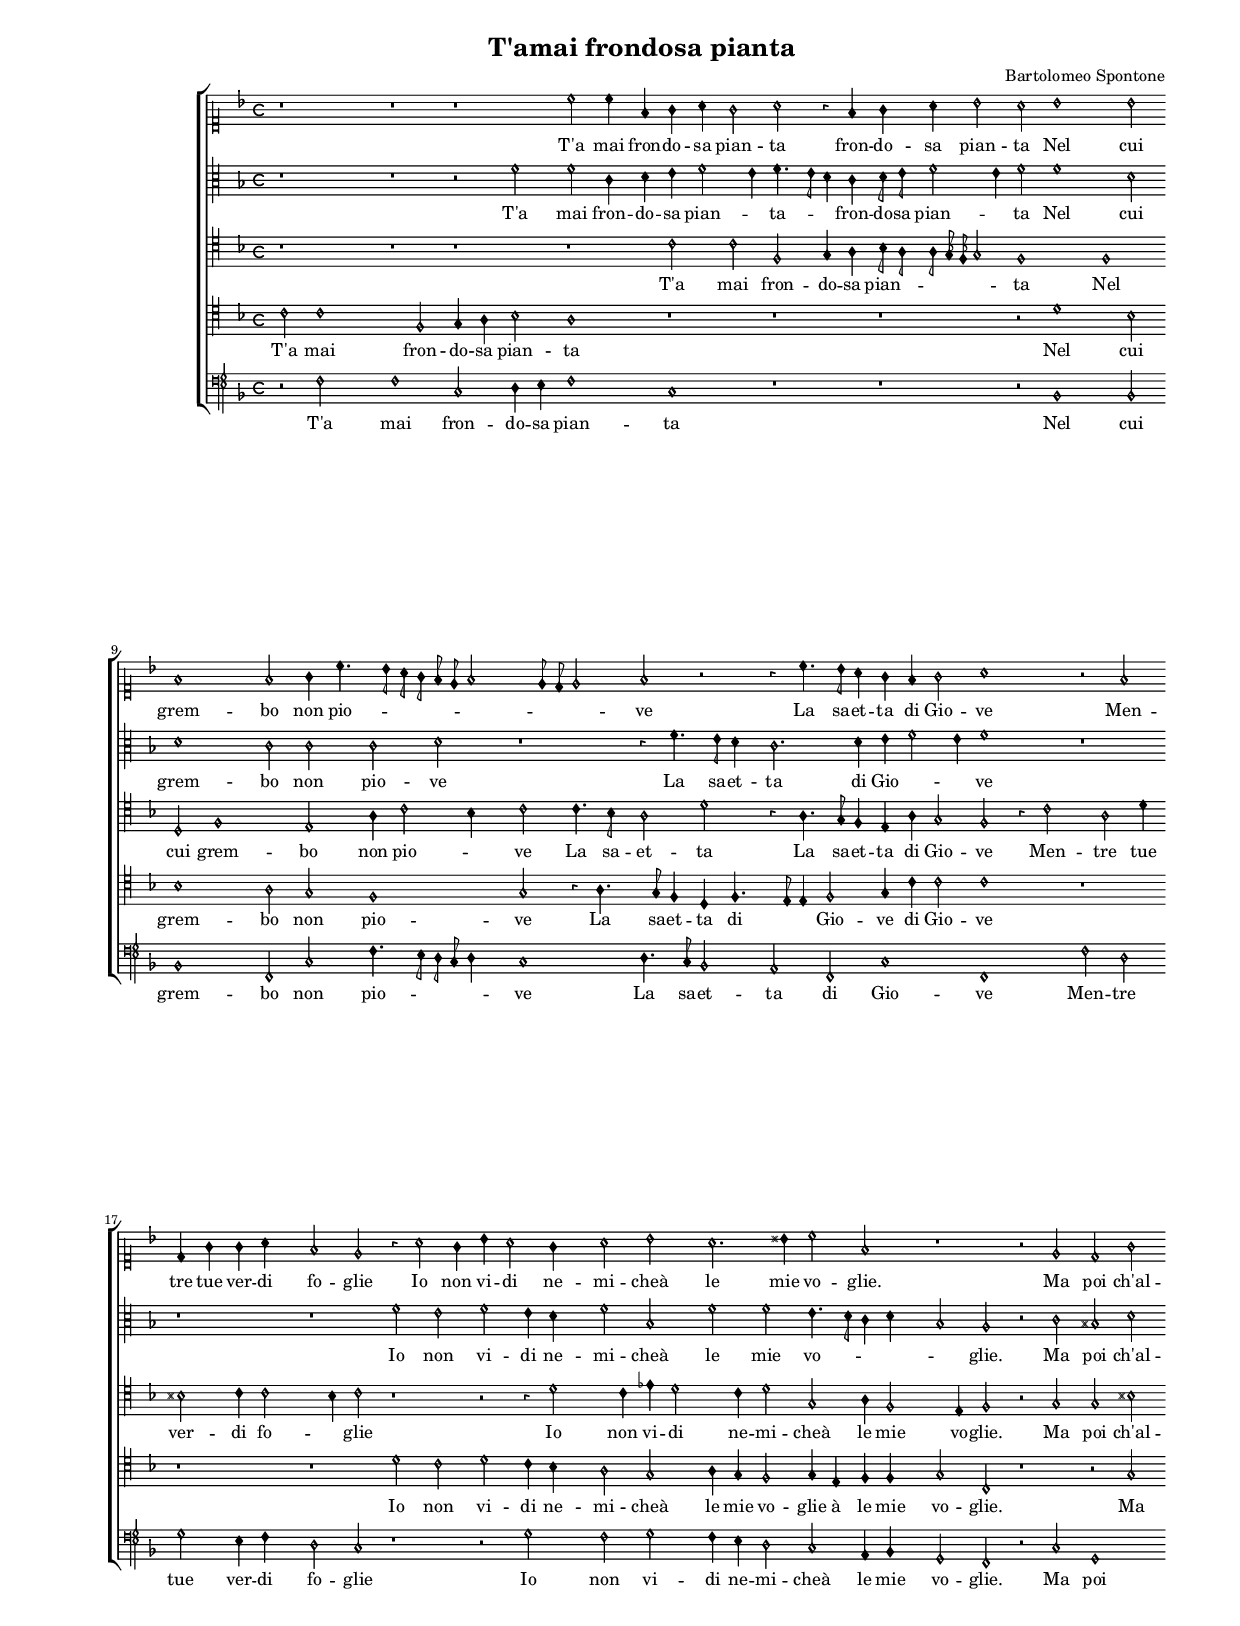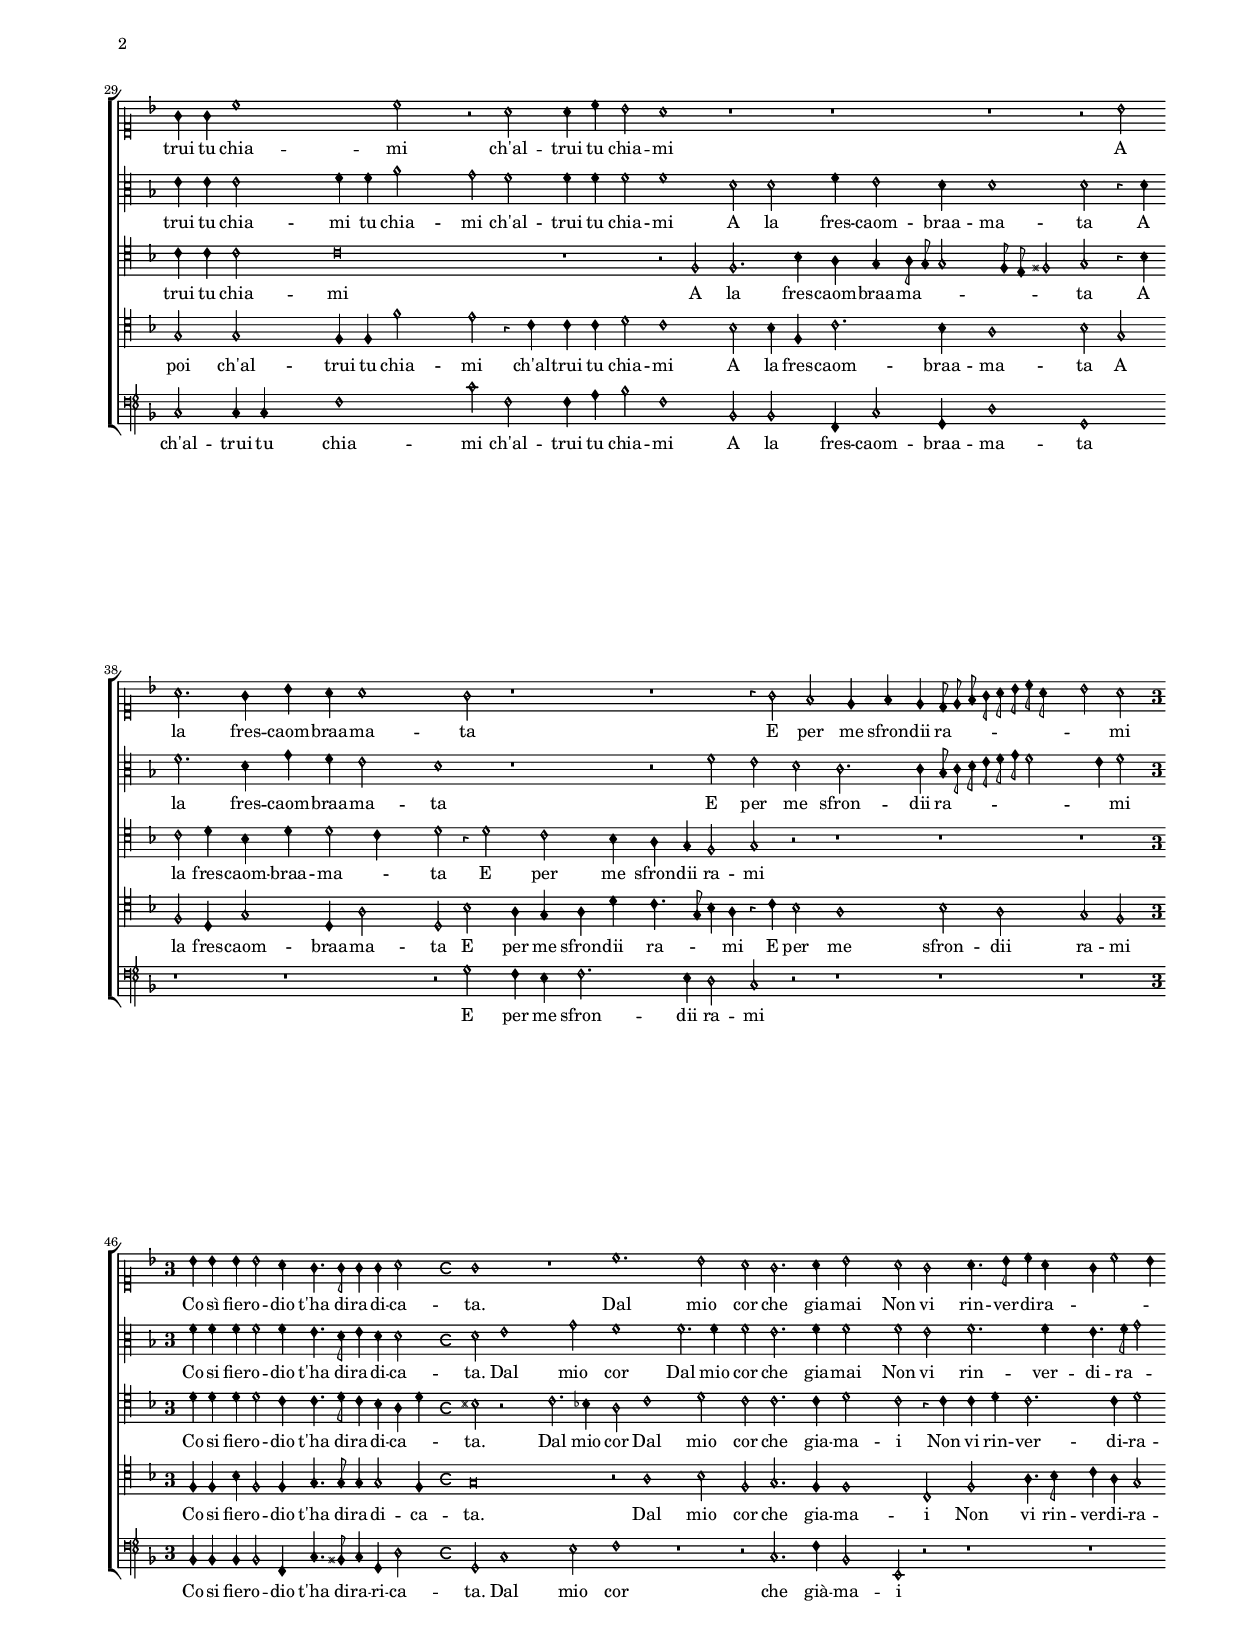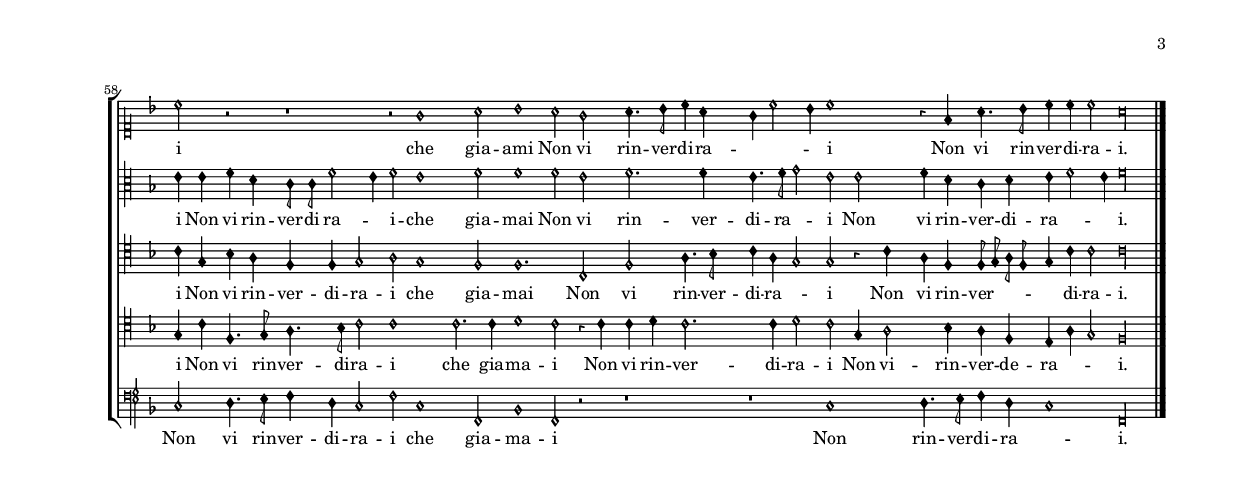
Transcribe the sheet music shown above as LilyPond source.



\version "2.12.0"





#(set-default-paper-size "a4")




\paper {
 top-system-spacing #'basic-distance = #10
  system-system-spacing #'basic-distance = #35
  last-bottom-spacing #'basic-distance = #10


  line-width    = 177.348\mm

  left-margin   = 19.9965\mm

  top-margin    = 12.656\mm

  bottom-margin = 12.656\mm

  %%indent = 0 \mm 

  %%set to ##t if your score is less than one page:
 
  ragged-last-bottom = ##t
 
  ragged-bottom = ##f
  %% system-separator-markup = \slashSeparator 
  
}




\header {

    title = "T'amai frondosa pianta"

    composer = "Bartolomeo Spontone"
    
}





AvoiceAA = \relative c'{

\set Score.defaultBarType = "empty"
\override Staff.TimeSignature #'style = #'neomensural
\override Staff.Accidental #'glyph-name-alist = #alteration-mensural-glyph-name-alist
\override Stem #'flag-style = #'mensural
\override Stem #'thickness = #1.0
   \override Voice.NoteHead #'style = #'petrucci
\override Voice.Rest #'style = #'neomensural
\override Score.SpacingSpanner #'spacing-increment = #1.0 % tight spacing     
%% esto se usa para omitir el corchete   override Score.SystemStartBracket #'transparent = ##t
       \clef "petrucci-c1"
   
 
    \key f \major 
    
 
    \time 4/4
\autoBeamOff

\cadenzaOn
 
    r1 s2 
\cadenzaOff
   | % 
     r1 | % 2 
     r1 | % 3
    c'2 c4 f,      | % 4

    g a g2      | % 5
 
   a r4 f      | % 6
 
   g a bes2         | % 7

\set Score.currentBarNumber = #8
\cadenzaOn
    a bes1  
 \cadenzaOff
     | % 8
 
   s2 bes      | % 9
 
\cadenzaOn
   f1  s2 
  \cadenzaOff
      | % 10
 
 \cadenzaOn
  f2 g4 c4. 
   \cadenzaOff
    | % 11
 
\cadenzaOn
   s8 bes a g f e f2 
    \cadenzaOff
     | % 12

\cadenzaOn
    s4 e8 d e2  s8 
  \cadenzaOff
        | % 13

\set Score.currentBarNumber = #14
\cadenzaOn
    f2 r  s8 
   \cadenzaOff
   | % 14
 
   r4 c'4. bes8 a4      | % 15
 
   g f g2      | % 16
 
\cadenzaOn
   a1  s4 
   \cadenzaOff
   | % 17

    r2 f      | % 18
 
\cadenzaOn
   d4 g g a s4 
   \cadenzaOff
         | % 19
 
\set Score.currentBarNumber = #20
   f2 e      | % 20
 
   r4 a2 g4      | % 21
 
\cadenzaOn
   bes a2 g4  s4 
   \cadenzaOff
   | % 22
 
\cadenzaOn
   a2 bes  s4 
    \cadenzaOff
   | % 23
 
   a2. bis4      | % 24

\cadenzaOn
    c2 f,  s4 
 \cadenzaOff
         | % 25

\set Score.currentBarNumber = #26
    r1  | % 
 
   r2 e      | % 27
  
  d g      | % 28

\cadenzaOn
    g4 g c1  
   \cadenzaOff
    | % 29
 
 \cadenzaOn
   s2 c  s1  
   \cadenzaOff
      | % 30
 
   r2 a         | % 31
 
\set Score.currentBarNumber = #32
   a4 c bes2      | % 32
 
   a1      | % 33
  
  r1  | % 
 
\cadenzaOn
  r1 s4 
 \cadenzaOff
  | % 35 
  r1 | % 36 
  r2 bes         | % 37
 
\set Score.currentBarNumber = #38
\cadenzaOn
   a2. g4  s4 
 \cadenzaOff
     | % 38
 
\cadenzaOn
   bes a a1  
   \cadenzaOff
   | % 39

\cadenzaOn
    s2 g  s4 
     \cadenzaOff
   | % 40
  
\cadenzaOn
  r1  s4 
  \cadenzaOff
   | % 
 
  r1 | % 42
\cadenzaOn
   r4 g2 f2  
   \cadenzaOff
       | % 43
 
\set Score.currentBarNumber = #44
   s4 e f e      | % 44
 
\cadenzaOn
   d8 e f g a bes c a  s4 
  \cadenzaOff
    | % 45
 
   bes2 a      | % 46
 
\override Staff.TimeSignature #'style = #'single-digit
  \time 3/2
  bes4 bes bes bes2 a4    | % 47

  g4. g8 g4 g a2     | % 48
 
  % Revert to default style:
  \revert Staff.TimeSignature #'style
\override Staff.TimeSignature #'style = #'neomensural
\time 4/4
  \cadenzaOn
  g1  s1     
   \cadenzaOff
     | % 49

\set Score.currentBarNumber = #50
    r1  | % 

\cadenzaOn
    c1.  
  \cadenzaOff
     | % 51
 
   s2 bes      | % 52
 
\cadenzaOn
   a g2.  
  \cadenzaOff
     | % 53
 
\cadenzaOn
   s4 a bes2   s2 
  \cadenzaOff
     | % 54
 
   a g      | % 55
 
\cadenzaOn
   a4. bes8 c4 a s4 
  \cadenzaOff
         | % 56
  
\set Score.currentBarNumber = #57
  g c2 bes4      | % 57
  
  c2 r      | % 58
 
   r1  | %
\cadenzaOn
 
    r2 g1  
   \cadenzaOff
   | % 60

    s2 a      | % 61
 
\cadenzaOn
   bes1  s2 
     \cadenzaOff
   | % 62

    a2 g         | % 63
 
\set Score.currentBarNumber = #64
\cadenzaOn
   a4. bes8 c4 a   s4 
     \cadenzaOff
  | % 64
 
   g c2 bes4      | % 65
 
\cadenzaOn
   c1  s4 
     \cadenzaOff
    | % 66
 
   r4 f, a4. bes8      | % 67
 
   c4 c c2     | % 68
 
   a\longa  \bar "|." 
\override Staff.BarLine #'transparent = ##f

}% end of last bar in partorvoice

 





AvoiceBA = \relative c{

   \override Staff.TimeSignature #'style = #'neomensural
\override Staff.Accidental #'glyph-name-alist = #alteration-mensural-glyph-name-alist
\override Stem #'flag-style = #'mensural
\override Stem #'thickness = #1.0
   \override Voice.NoteHead #'style = #'petrucci
\override Voice.Rest #'style = #'neomensural  
\override Score.SpacingSpanner #'spacing-increment = #1.0 % tight spacing     
  \clef "petrucci-c3"
 
    \key f \major 
    

    \time 4/4 
\autoBeamOff


\cadenzaOn
    r1 s2 
\cadenzaOff
   | % 
    r1 | % 2

    r2 f'      | % 3
 
   f c4 d      | % 4
  
  e f2 e4      | % 5
 
   f4. e8 d4 c      | % 6
 
   d8 e f2 e4      | % 7
  
\cadenzaOn
  f2 f1  
  \cadenzaOff
    | % 8
  
  s2 d      | % 9
  
\cadenzaOn
  d1   s2 
   \cadenzaOff
    | % 10
  
\cadenzaOn
  c2 c   s8 
   \cadenzaOff
   | % 11
 
\cadenzaOn
   c2 d  s4 
   \cadenzaOff
   | % 12
 
\cadenzaOn
   r1  s8 
  \cadenzaOff
  | %
\cadenzaOn
 
    r4 f4. e8 d4  s8 
   \cadenzaOff
    | % 14
 
   c2. d4      | % 15
 
   e f2 e4      | % 16

\cadenzaOn
    f1   s4 
  \cadenzaOff
   | % 17
 
   r1  | % 
\cadenzaOn
   r1 s4 
  \cadenzaOff
   | % 19 
   r1 | % 20
    f2 e      | % 21
  
\cadenzaOn
  f e4 d  s4 
   \cadenzaOff
    | % 22
 
\cadenzaOn
   f2 bes, s4  
     \cadenzaOff
  | % 23
 
   f'2 f      | % 24
 
\cadenzaOn
   e4. d8 c4 d   s4 
   \cadenzaOff
   | % 25
 
   bes2 a      | % 26
 
   r c      | % 27

    bis d      | % 28
 
\cadenzaOn
   e4 e e2  s2 
   \cadenzaOff
   | % 29
 
 \cadenzaOn
   f4 f a2  s1  
    \cadenzaOff
     | % 30
 
   g2 f      | % 31
 
   f4 f f2      | % 32
 
   f1      | % 33
 
   d2 d      | % 34
 
\cadenzaOn
   f4 e2 d4   s4 
   \cadenzaOff
    | % 35
 
   d1      | % 36
  
  d2 r4 d      | % 37
 
\cadenzaOn
   f2. d4  s4 
   \cadenzaOff
   | % 38
  
\cadenzaOn
  g f e2  s2 
    \cadenzaOff
    | % 39
 
\cadenzaOn
   d1   s4 
   \cadenzaOff
    | % 40
 
\cadenzaOn
   r1 s4 
  \cadenzaOff
   | % 
 
   r2 f      | % 42
 
\cadenzaOn
   e d  s4 
     \cadenzaOff
  | % 43
 
   c2. c4      | % 44
 
\cadenzaOn
   bes8 c d e f g f2   
   \cadenzaOff
   | % 45

    s4 e f2      | % 46
 
\override Staff.TimeSignature #'style = #'single-digit
  \time 3/2
 f4 f f f2 f4     | % 47

 e4. d8 e4 d d2      | % 48
 
  % Revert to default style:
  \revert Staff.TimeSignature #'style
\override Staff.TimeSignature #'style = #'neomensural
\time 4/4
\cadenzaOn
d2 e1 s2  
  \cadenzaOff
      | % 49
 
   s2 g      | % 50
 
\cadenzaOn
   f1   s2 
  \cadenzaOff
   | % 51
 
   f2. f4      | % 52
 
\cadenzaOn
   f2 e2. 
     \cadenzaOff
   | % 53
 
\cadenzaOn
   s4 f f2  s2 
   \cadenzaOff
   | % 54
 
   f e      | % 55
 
\cadenzaOn
   f2. f4  s4 
   \cadenzaOff
     | % 56
 
   e4. f8 g2      | % 57
 
   e4 e f d      | % 58
 
   c8 c f2 e4      | % 59

\cadenzaOn
    f2 e1  
    \cadenzaOff
    | % 60
  
  s2 f      | % 61
 
\cadenzaOn
   f1  s2 
     \cadenzaOff
    | % 62
 
   f2 e      | % 63
 
\cadenzaOn
   f2. f4  s4 
   \cadenzaOff
     | % 64
 
   e4. f8 g2      | % 65
 
\cadenzaOn
   e e  s4 
   \cadenzaOff
     | % 66
 
   f4 d c d      | % 67
 
   e f2 e4    | % 68

    f\longa  \bar "|." 
\override Staff.BarLine #'transparent = ##f
}% end of last bar in partorvoice

 






AvoiceCA = \relative c{

 \override Staff.TimeSignature #'style = #'neomensural
\override Staff.Accidental #'glyph-name-alist = #alteration-mensural-glyph-name-alist
\override Stem #'flag-style = #'mensural
\override Stem #'thickness = #1.0
   \override Voice.NoteHead #'style = #'petrucci
\override Voice.Rest #'style = #'neomensural
\override Score.SpacingSpanner #'spacing-increment = #1.0 % tight spacing     
    \clef "petrucci-c4"
 
    \key f \major 
    

    \time 4/4 

\autoBeamOff

\cadenzaOn
    r1 s2 
\cadenzaOff
   | % 
 
    r1 | % 2 
    r1 | % 3 
    r1 | % 4
   c'2 c      | % 5
 
   f, g4 a      | % 6
 
   bes8 a a g16 f g2      | % 7
 
\cadenzaOn
   f1   s2  
 \cadenzaOff
  | % 8
 
   f1      | % 9
 
\cadenzaOn
   d2 f1 
   \cadenzaOff
     | % 10
  
\cadenzaOn
  s2 e  s8 
    \cadenzaOff
   | % 11
 
\cadenzaOn
   a4 c2 bes4  s4 
     \cadenzaOff
    | % 12
 
\cadenzaOn
   c2 c4. bes8  s8 
     \cadenzaOff
    | % 13
 
\cadenzaOn
   a2 d  s8 
   \cadenzaOff
     | % 14
 
   r4 a4. g8 f4      | % 15
 
   e a g2      | % 16
 
\cadenzaOn
   f r4 c'2  
   \cadenzaOff
    | % 17
  
  s4 a2 d4      | % 18
 
\cadenzaOn
   bis2 c4 c2  
   \cadenzaOff
    | % 19
 
   s4  bis c2      | % 20
 
   r1  | % 

\cadenzaOn
    r2 r4 d2 
    \cadenzaOff
    | % 22
 
\cadenzaOn
   s4 c ees d2  
   \cadenzaOff
     | % 23
 
   s4 c d2      | % 24
 
\cadenzaOn
   g, a4 f2  
    \cadenzaOff
    | % 25
 
   s4 e f2      | % 26
 
   r g      | % 27
 
   g bis      | % 28
 
\cadenzaOn
   c4 c c2 s2 
    \cadenzaOff
     | % 29

\cadenzaOn
    c\breve  
    \cadenzaOff
       | % 30
 
   s1      | % 31
 
   r1  | % 

    r2 f,      | % 33
 
   f2. bes4      | % 34
 
\cadenzaOn
   a g a8 g g2  
    \cadenzaOff
    | % 35
 
   s4 f8 e fis2      | % 36
 
   g r4 bes      | % 37
 
\cadenzaOn
   c2 d4 bes  s4 
    \cadenzaOff
    | % 38
 
\cadenzaOn
   d d2 c4  s2 
     \cadenzaOff
    | % 39
  
\cadenzaOn
  d2 r4 d2  
    \cadenzaOff
    | % 40

\cadenzaOn
    s4 c2 bes4  s4 
     \cadenzaOff
    | % 41
 
   a g f2      | % 42
 
\cadenzaOn
   g r  s4 
     \cadenzaOff
   | % 43
  
  r1  | % 

\cadenzaOn
  r1 s4 
  \cadenzaOff
   | % 45 
  r1 | % 46
\override Staff.TimeSignature #'style = #'single-digit
  \time 3/2
 d'4 d d d2 c4    | % 47
 
 c4. d8 c4 bes a d      | % 48
 
  % Revert to default style:
  \revert Staff.TimeSignature #'style
\override Staff.TimeSignature #'style = #'neomensural
\time 4/4
   \cadenzaOn
   bis2 r  s1  
  \cadenzaOff
     | % 49
  
  c2. bes4      | % 50
 
\cadenzaOn
   a2 c1  
   \cadenzaOff
    | % 51
 
   s2 d      | % 52
 
\cadenzaOn
   c c2. 
    \cadenzaOff
    | % 53
 
\cadenzaOn
   s4 c d2  s2 
   \cadenzaOff
     | % 54

    c r4 c      | % 55
  
\cadenzaOn
  c d c2. 
    \cadenzaOff
    | % 56
 
   s4 c d2      | % 57
 
   c4 g bes a      | % 58
 
   f f g2      | % 59
 
\cadenzaOn
   a g1  
    \cadenzaOff
   | % 60
 
   s2 f      | % 61
 
\cadenzaOn
   f1.  
   \cadenzaOff
    | % 62
 
   s2 c      | % 63
 
\cadenzaOn
   f a4. bes8  s4 
  \cadenzaOff
     | % 64

    c4 a g2      | % 65
 
 \cadenzaOn
  g r4 c  s4 
  \cadenzaOff
     | % 66
 
   a f f8 g a f      | % 67

    g4 c c2    | % 68
 
   c\longa  \bar "|." 
\override Staff.BarLine #'transparent = ##f
}% end of last bar in partorvoice

 






AvoiceDA = \relative c{

   \override Staff.TimeSignature #'style = #'neomensural
\override Staff.Accidental #'glyph-name-alist = #alteration-mensural-glyph-name-alist
\override Stem #'flag-style = #'mensural
\override Stem #'thickness = #1.0
   \override Voice.NoteHead #'style = #'petrucci
\override Voice.Rest #'style = #'neomensural
\override Score.SpacingSpanner #'spacing-increment = #1.0 % tight spacing     
    \clef "petrucci-c4"

 
    \key f \major 
    
 
    \time 4/4 
\autoBeamOff


\cadenzaOn
    c'2 c1  
\cadenzaOff
      | % 1
 
   s2 f,      | % 2
  
  g4 a bes2      | % 3
  
  a1      | % 4
 
   r1  | % 
 
   r1 | % 6 
   r1 | % 7 
\cadenzaOn
   r2 d1  
 \cadenzaOff
     | % 8
 
   s2 bes      | % 9
 
\cadenzaOn
   bes1  s2 
  \cadenzaOff
     | % 10
 
\cadenzaOn
   a2 g  s8 
    \cadenzaOff
    | % 11
 
\cadenzaOn
   f1   s4 
  \cadenzaOff
    | % 12
 
\cadenzaOn
   g2 r4 a4. 
    \cadenzaOff
     | % 13
 
\cadenzaOn
   s8 g f4 d f4. 
     \cadenzaOff
    | % 14
 
   s8 e e4 f2      | % 15
 
   g4 c c2      | % 16
 
\cadenzaOn
   c1   s4 
    \cadenzaOff
    | % 17
 
   r1  | % 

\cadenzaOn
   r1 s4 
  \cadenzaOff
  | % 19 
   r1 | % 20
    d2 c      | % 21
 
\cadenzaOn
   d c4 bes  s4 
   \cadenzaOff
    | % 22
 
\cadenzaOn
   a2 g  s4 
    \cadenzaOff
    | % 23

    a4 g f2      | % 24
 
\cadenzaOn
   g4 e f f  s4 
   \cadenzaOff
    | % 25
 
   g2 c,      | % 26

    r1  | % 
 
   r2 g'      | % 28
 
\cadenzaOn
   g g  s2 
    \cadenzaOff
    | % 29
 
 \cadenzaOn
   f4 f f'2 s1  
    \cadenzaOff
      | % 30
 
   e2 r4 c      | % 31
  
  c c d2      | % 32
 
   c1      | % 33

    bes2 bes4 f      | % 34
 
\cadenzaOn
   c'2. bes4   s4 
    \cadenzaOff
    | % 35
 
   a1      | % 36
 
   bes2 g      | % 37
 
\cadenzaOn
   f d4 g2 
   \cadenzaOff
      | % 38
 
\cadenzaOn
   s4 d a'2  s2 
   \cadenzaOff
   | % 39
 
\cadenzaOn
   d, bes'  s4 
    \cadenzaOff
    | % 40
 
\cadenzaOn
   a4 g a d  s4 
    \cadenzaOff
   | % 41
 
   c4. g8 bes4 a      | % 42
 
\cadenzaOn
   r c bes2   s4 
     \cadenzaOff
   | % 43
  
  a1      | % 44
 
\cadenzaOn
   bes2 a   s4 
  \cadenzaOff
  | % 45
 
   g2 f      | % 46
 
\override Staff.TimeSignature #'style = #'single-digit
  \time 3/2
 f4 f bes f2 f4     | % 47
 
  g4. g8 g4 g2 f4     | % 48
 
  % Revert to default style:
  \revert Staff.TimeSignature #'style
\override Staff.TimeSignature #'style = #'neomensural
\time 4/4
  \cadenzaOn
  g\breve  
     \cadenzaOff
  | % 49
 
   s1      | % 50
 
\cadenzaOn
   r2 a1  
   \cadenzaOff
   | % 51

    s2 bes      | % 52
 
\cadenzaOn
   f g2. 
    \cadenzaOff
    | % 53
 
\cadenzaOn
   s4 f f1  
   \cadenzaOff
    | % 54
 
   s2 c      | % 55
 
\cadenzaOn
   f a4. bes8   s4 
   \cadenzaOff
   | % 56
  
  c4 a g2      | % 57
 
   g4 c f,4. g8      | % 58
 
   a4. bes8 c2      | % 59
 
\cadenzaOn
   c1   s2 
   \cadenzaOff
   | % 60
 
   c2. c4      | % 61
 
\cadenzaOn
   d1  s2 
   \cadenzaOff
   | % 62
 
   c2 r4 c      | % 63
 
\cadenzaOn
   c d c2.  
    \cadenzaOff
    | % 64

    s4 c d2      | % 65
  
\cadenzaOn
  c g4 a2  
   \cadenzaOff
      | % 66
 
   s4 bes a f      | % 67
 
   e a g2      | % 68

    f\longa  \bar "|." 
\override Staff.BarLine #'transparent = ##f
}% end of last bar in partorvoice

 





AvoiceEA = \relative c{

    \override Staff.TimeSignature #'style = #'neomensural
\override Staff.Accidental #'glyph-name-alist = #alteration-mensural-glyph-name-alist
\override Stem #'flag-style = #'mensural
\override Stem #'thickness = #1.0
   \override Voice.NoteHead #'style = #'petrucci
\override Voice.Rest #'style = #'neomensural
\override Score.SpacingSpanner #'spacing-increment = #1.0 % tight spacing 
      \clef "petrucci-f4" 
    \key f \major 
    
 
    \time 4/4 

\autoBeamOff

\cadenzaOn
    r2 f   s2 
\cadenzaOff
      | % 1
  
  f1      | % 2
  
  c2 d4 e      | % 3
  
  f1      | % 4
  
  c      | % 5
  
  r1  | % 
 
  r1 | % 7
\cadenzaOn
   r2 bes1   
 \cadenzaOff
     | % 8
 
   s2 bes      | % 9
 
\cadenzaOn
   bes1 s2 
   \cadenzaOff
     | % 10
 
\cadenzaOn
   f2 c'  s8 
    \cadenzaOff
    | % 11

\cadenzaOn
   f4. e8 d c d4   s4 
    \cadenzaOff
    | % 12

\cadenzaOn
    c1  s8 
    \cadenzaOff
    | % 13
 
\cadenzaOn
   d4. c8 bes2  s8  
     \cadenzaOff
  | % 14
 
   a2 f      | % 15
  
  c'1      | % 16
 
 \cadenzaOn
  f,   s4 
     \cadenzaOff
   | % 17
 
   f'2 d      | % 18
 
\cadenzaOn
   g e4 f   s4 
    \cadenzaOff
    | % 19
 
   d2 c      | % 20
 
   r1  | % 
 
\cadenzaOn
   r2 g'  s4 
   \cadenzaOff
    | % 22
 
\cadenzaOn
   f2 g   s4 
   \cadenzaOff
   | % 23
  
  f4 e d2      | % 24
 
\cadenzaOn
   c a4 bes  s4 
   \cadenzaOff
   | % 25
  
  g2 f      | % 26
 
   r c'      | % 27
  
  g1      | % 28

\cadenzaOn
    c2 c4 c  s2 
     \cadenzaOff
    | % 29
  
  \cadenzaOn
  f1   s1  
      \cadenzaOff
    | % 30
 
   c'2 f,      | % 31
 
   f4 a bes2      | % 32
 
   f1      | % 33

    bes,2 bes      | % 34

\cadenzaOn
    f4 c'2 g4   s4 
    \cadenzaOff
   | % 35

    d'1      | % 36
 
   g,      | % 37
 
\cadenzaOn
   r1 s4 
   \cadenzaOff
   | % 

\cadenzaOn
   r1 s2 
  \cadenzaOff
  | % 39
\cadenzaOn
    r2 g'  s4 
    \cadenzaOff
  | % 40
 
\cadenzaOn
   f4 e f2.  
   \cadenzaOff
     | % 41
 
   s4 e d2      | % 42
 
\cadenzaOn
   c r  s4 
   \cadenzaOff
     | % 43
  
  r1   | % 
  
\cadenzaOn
  r1 s4 
  \cadenzaOff
    | % 45 
  r1 | % 46
\override Staff.TimeSignature #'style = #'single-digit
  \time 3/2
 bes4 bes bes bes2 f4      | % 47
 
  c'4. bis8 c4 g d'2    | % 48
 
  % Revert to default style:
  \revert Staff.TimeSignature #'style
\override Staff.TimeSignature #'style = #'neomensural
\time 4/4
   \cadenzaOn
   g,2 c1 s2  
  \cadenzaOff
      | % 49
 
   s2 e      | % 50

\cadenzaOn
    f1  s2 
   \cadenzaOff
    | % 51
 
   r1  | % 

\cadenzaOn
    r2 c2.   
  \cadenzaOff
    | % 53

\cadenzaOn
    s4 f bes,2  s2 
   \cadenzaOff
   | % 54
 
   e, r      | % 55
 
\cadenzaOn
   r1 s4 
 \cadenzaOff
   | % 
 
   r1 | % 57
   c'2 d4. e8      | % 58
 
   f4 d c2      | % 59
 
\cadenzaOn
   f c1 
    \cadenzaOff
   | % 60
 
   s2 f,      | % 61
 
\cadenzaOn
   bes1  s2 
     \cadenzaOff
    | % 62
 
   f2 r      | % 63
 
\cadenzaOn
   r1 s4 
   \cadenzaOff
   | % 
   r1 | % 65
\cadenzaOn
    c'1   s4 
   \cadenzaOff
   | % 66
 
   d4. e8 f4 d      | % 67
 
   c1     | % 68
 
   f,\longa  \bar "|." 
\override Staff.BarLine #'transparent = ##f
}% end of last bar in partorvoice




      ApartAverseA = \lyricmode { 

\set stanza = \skip4  T'a   mai fron -- do -- sa
  pian -- ta fron -- do -- sa pian -- ta  Nel     cui grem -- bo non
  pio -- \skip4 \skip4 \skip4 \skip4 \skip4 \skip4 \skip4 \skip4 \skip4 ve La sa -- et -- ta di Gio -- ve
  Men -- tre tue ver -- di fo -- glie Io non vi -- di ne -- mi --
   cheà  le mie vo -- glie. Ma poi  ch'al  -- trui tu chia -- mi
   ch'al  -- trui tu chia -- mi A la fres -- caom -- braa -- ma -- ta
  E  per     me sfron -- dii ra -- \skip4 \skip4 \skip4 \skip4 \skip4 \skip4 \skip4 \skip4 mi Co --  sì  fier
  -- o -- dio  t'ha  di -- ra -- di --  ca   --  ta.          Dal  
    mio cor  che     gia -- mai Non vi rin -- ver -- di -- ra --
  \skip4 \skip4 \skip4 i  che     gia -- ami Non vi rin -- ver -- di
  -- ra -- \skip4 \skip4 \skip4 i Non vi rin -- ver -- di -- ra --
   i. 
}
      


ApartBverseA = \lyricmode { 
\set stanza = \skip4  T'a   mai fron -- do -- sa
  pian -- \skip4 ta -- \skip4 \skip4 fron -- do -- sa pian -- \skip4 ta
   Nel     cui grem -- bo non pio -- ve La sa -- et -- ta di Gio --
  \skip4 \skip4 ve Io non vi -- di ne -- mi --  cheà  le mie vo --
  \skip4 \skip4 \skip4 \skip4 glie. Ma poi  ch'al  -- trui tu chia --
  mi tu chia -- mi  ch'al  -- trui tu chia -- mi A la fres -- caom --
  braa -- ma -- ta A la fres -- caom -- braa -- ma -- ta E per me
  sfron -- dii ra -- \skip4 \skip4 \skip4 \skip4 \skip4 \skip4 \skip4  mi Co -- si fier -- o -- dio
   t'ha  di -- ra -- di -- ca -- ta.  Dal     mio cor Dal mio cor  che
        gia -- mai Non vi rin -- ver -- di -- ra -- \skip4 i Non vi rin
  -- ver -- di ra -- \skip4 i --  che     gia -- mai Non vi rin -- ver
  -- di -- ra -- \skip4 i Non vi rin -- ver -- di -- ra -- \skip4
  \skip4  i. 
}
      


ApartCverseA = \lyricmode { 
\set stanza = \skip4  T'a  mai fron -- do -- sa
  pian -- \skip4 \skip4 \skip4 \skip4 \skip4 ta Nel cui grem -- bo non pio -- \skip4 ve La
  sa -- et -- ta La sa -- et -- ta di Gio -- ve Men -- tre tue ver --
  di fo -- \skip4 glie  Io     non vi --  di     ne -- mi --  cheà 
  le  mie     vo -- glie. Ma poi  ch'al  -- trui tu chia -- mi A la
  fres -- caom -- braa -- ma -- \skip4 \skip4 \skip4 \skip4 \skip4 ta A la fres --
  caom -- braa -- ma -- \skip4 ta  E     per me sfron -- dii ra -- mi
  Co -- si fier -- o -- dio  t'ha  di -- ra -- di -- ca -- \skip4 ta.
  Dal mio cor  Dal     mio cor  che     gia --  ma   --  i      
    Non vi rin -- ver -- di -- ra -- i Non vi rin -- ver -- di -- ra
  -- i  che     gia --  mai     Non vi rin -- ver -- di -- ra --
  \skip4 i Non vi rin -- ver -- \skip4 \skip4 \skip4 \skip4  di -- ra --  i. 
}
      


ApartDverseA = \lyricmode { 
\set stanza = \skip4  T'a    mai     fron -- do
  -- sa pian -- ta  Nel     cui grem -- bo non pio -- ve  La     sa -- et
  -- ta  di    \skip4  \skip4 Gio -- ve di  Gio   --  ve         Io non vi --
  di ne -- mi --  cheà  le mie vo -- glie  à  le mie vo -- glie. Ma poi
   ch'al  -- trui tu chia -- mi  ch'al  -- trui tu chia -- mi A la
  fres -- caom -- braa -- ma -- ta A la fres -- caom -- braa -- ma --
  ta E per me sfron -- dii ra -- \skip4 \skip4 mi E per me sfron --
  dii ra -- mi Co -- si fier -- o -- dio  t'ha  di -- ra -- di -- ca
  --  ta.      Dal     mio cor  che     gia -- ma -- i Non vi rin --
  ver -- di -- ra -- i Non vi rin -- ver -- di -- ra -- i che gia --
  ma -- i Non vi rin -- ver -- di -- ra -- i Non vi -- rin -- ver --
  de -- ra -- \skip4 \skip4  i. 
}
      


ApartEverseA = \lyricmode { 
\set stanza = \skip4  T'a  mai fron -- do -- sa
  pian -- ta  Nel     cui grem -- bo non pio -- \skip4 \skip4 \skip4 \skip4
  ve La sa -- et -- ta di Gio -- ve Men -- tre tue ver -- di fo --
  glie Io non vi -- di ne -- mi --  cheà  le mie vo -- glie. Ma poi
   ch'al  -- trui tu chia -- mi  ch'al  -- trui tu chia -- mi A la
  fres -- caom -- braa -- ma -- ta E per me sfron -- dii ra -- mi Co
  -- si fier -- o -- dio  t'ha  di -- ra -- ri -- ca -- ta.  Dal    
  mio cor  che      già  -- ma -- i Non vi rin -- ver -- di -- ra --
  i  che     gia -- ma -- i Non rin -- ver -- di -- ra -- \skip4  i. 
}






\score {
 
    << 

        \context StaffGroup = G<<
 
            \context Staff = ApartA << 

                \context Voice = AvoiceAA \AvoiceAA

            >>

              \context Lyrics = ApartAverseA\lyricsto AvoiceAA  \ApartAverseA


            \context Staff = ApartB <<
 
                \context Voice = AvoiceBA \AvoiceBA

            >>


			   \context Lyrics = ApartBverseA\lyricsto AvoiceBA  \ApartBverseA

            \context Staff = ApartC <<
 
                \context Voice = AvoiceCA \AvoiceCA

            >>

			

			     \context Lyrics = ApartCverseA\lyricsto AvoiceCA  \ApartCverseA
 
 
           \context Staff = ApartD <<
 
                \context Voice = AvoiceDA \AvoiceDA
 
           >>


		        \context Lyrics = ApartDverseA\lyricsto AvoiceDA  \ApartDverseA

		   
            \context Staff = ApartE <<
 
                \context Voice = AvoiceEA \AvoiceEA

            >>


			    \context Lyrics = ApartEverseA\lyricsto AvoiceEA  \ApartEverseA


        >> %end of StaffGroupG




      \set Score.skipBars = ##t

          \set Score.markFormatter = #format-mark-box-letters %%boxed rehearsal-marks

       \override Score.TimeSignature #'style = #'() %%makes timesigs always numerical

      %% remove previous line to get cut-time/alla breve or common time
 
      \set Score.pedalSustainStyle = #'mixed 

       %% make spanners comprise the note it end on, so that there is no doubt that this note is included.

       \override Score.TrillSpanner #'(bound-details right padding) = #-2
 
     \override Score.TextSpanner #'(bound-details right padding) = #-1
 
     %% Lilypond's normal textspanners are too weak:
  
      \override Score.TextSpanner #'dash-period = #1
 
     \override Score.TextSpanner #'dash-fraction = #0.5
 
     %% lilypond chordname font, like mscore jazzfont, is both far too big and extremely ugly (olagunde@start.no):

      \override Score.ChordName #'font-family = #'roman 

      \override Score.ChordName #'font-size =#0 

      %% In my experience the normal thing in printed scores is maj7 and not the triangle. (olagunde):

      \set Score.majorSevenSymbol = \markup {maj7}

  >>



  %% Boosey and Hawkes, and Peters, have barlines spanning all staff-groups in a score,

  %% Eulenburg and Philharmonia, like Lilypond, have no barlines between staffgroups.

  %% If you want the Eulenburg/Lilypond style, comment out the following line:


  \layout {\context {\Score \override BarLine #'transparent = ##t}}

}%% end of score-block 



#(set-global-staff-size 14)
